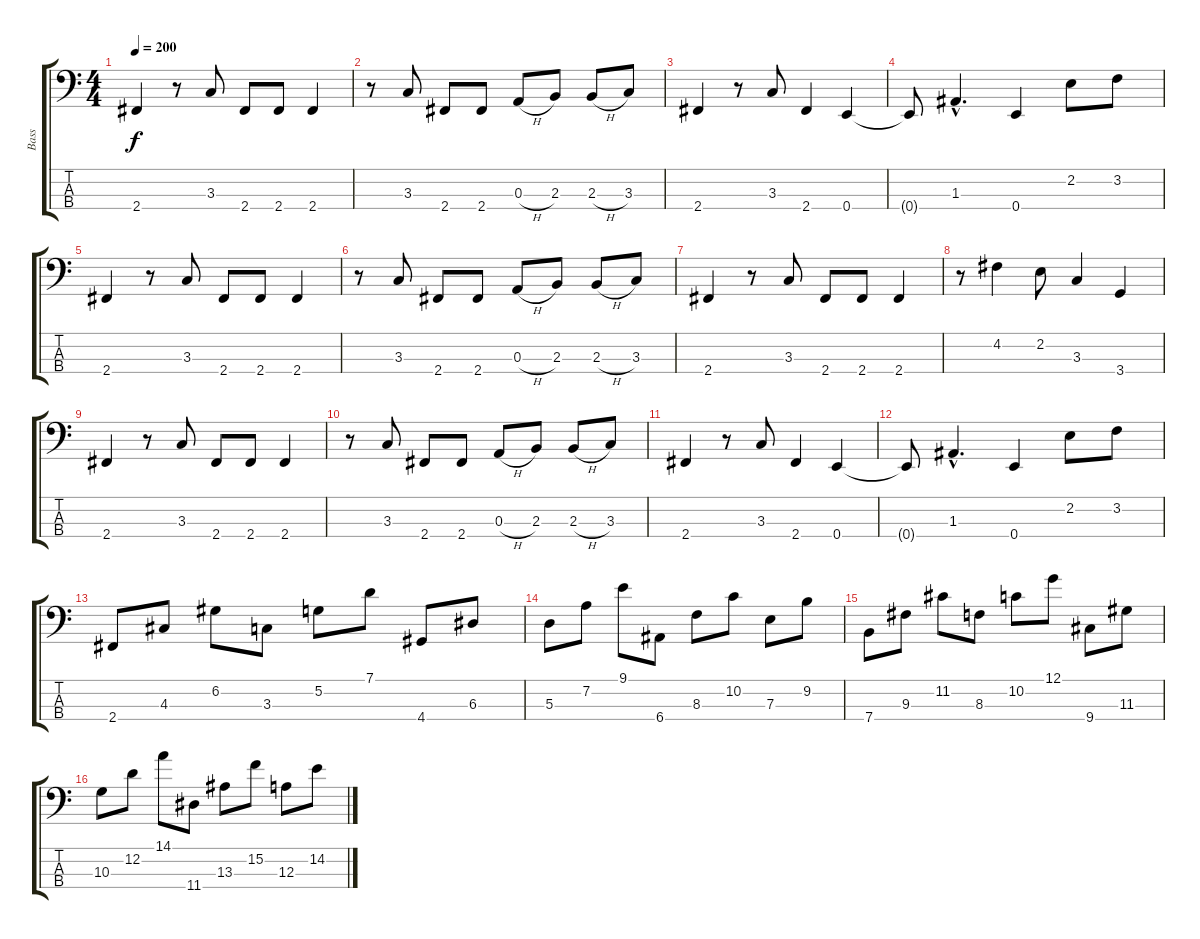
\track ("Bass" "Bass") {instrument electricbassfinger}
\staff {score tabs}
\tuning (G2 D2 A1 E1) {hide}
\ts (4 4)
\tempo 200
\clef f4
\ks c
2.4.4{dy f} r.8 3.3.8 2.4.8 2.4.8 2.4.4 |
r.8 3.3.8 2.4.8 2.4.8 0.3{h}.8 2.3.8 2.3{h}.8 3.3.8 |
2.4.4 r.8 3.3.8 2.4.4 0.4.4 |
0.4{t}.8 1.3{hac}.4{d} 0.4.4 2.2.8 3.2.8 |
2.4.4 r.8 3.3.8 2.4.8 2.4.8 2.4.4 |
r.8 3.3.8 2.4.8 2.4.8 0.3{h}.8 2.3.8 2.3{h}.8 3.3.8 |
2.4.4 r.8 3.3.8 2.4.8 2.4.8 2.4.4 |
r.8 4.2.4 2.2.8 3.3.4 3.4.4 |
2.4.4 r.8 3.3.8 2.4.8 2.4.8 2.4.4 |
r.8 3.3.8 2.4.8 2.4.8 0.3{h}.8 2.3.8 2.3{h}.8 3.3.8 |
2.4.4 r.8 3.3.8 2.4.4 0.4.4 |
0.4{t}.8 1.3{hac}.4{d} 0.4.4 2.2.8 3.2.8 |
2.4.8 4.3.8 6.2.8 3.3.8 5.2.8 7.1.8 4.4.8 6.3.8 |
5.3.8 7.2.8 9.1.8 6.4.8 8.3.8 10.2.8 7.3.8 9.2.8 |
7.4.8 9.3.8 11.2.8 8.3.8 10.2.8 12.1.8 9.4.8 11.3.8 |
10.3.8 12.2.8 14.1.8 11.4.8 13.3.8 15.2.8 12.3.8 14.2.8
